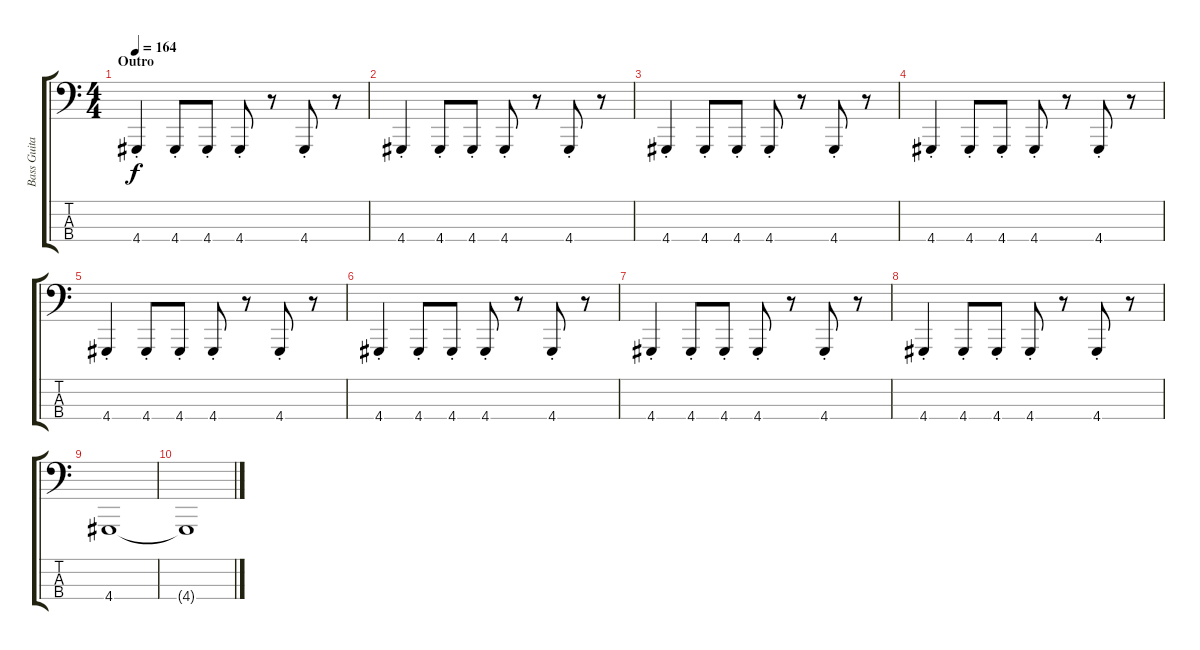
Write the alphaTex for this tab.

\track ("Bass Guitar" "Bass Guita") {instrument lead8bassandlead}
\staff {score tabs}
\tuning (G2 D2 A1 E1) {hide}
\ts (4 4)
\section ("" "Outro")
\tempo 164
\clef f4
\ks c
4.4{st}.4{dy f} 4.4{st}.8 4.4{st}.8 4.4{st}.8 r.8 4.4{st}.8 r.8 |
4.4{st}.4 4.4{st}.8 4.4{st}.8 4.4{st}.8 r.8 4.4{st}.8 r.8 |
4.4{st}.4 4.4{st}.8 4.4{st}.8 4.4{st}.8 r.8 4.4{st}.8 r.8 |
4.4{st}.4 4.4{st}.8 4.4{st}.8 4.4{st}.8 r.8 4.4{st}.8 r.8 |
4.4{st}.4 4.4{st}.8 4.4{st}.8 4.4{st}.8 r.8 4.4{st}.8 r.8 |
4.4{st}.4 4.4{st}.8 4.4{st}.8 4.4{st}.8 r.8 4.4{st}.8 r.8 |
4.4{st}.4 4.4{st}.8 4.4{st}.8 4.4{st}.8 r.8 4.4{st}.8 r.8 |
4.4{st}.4 4.4{st}.8 4.4{st}.8 4.4{st}.8 r.8 4.4{st}.8 r.8 |
4.4.1{volume 0} |
4.4{t}.1
